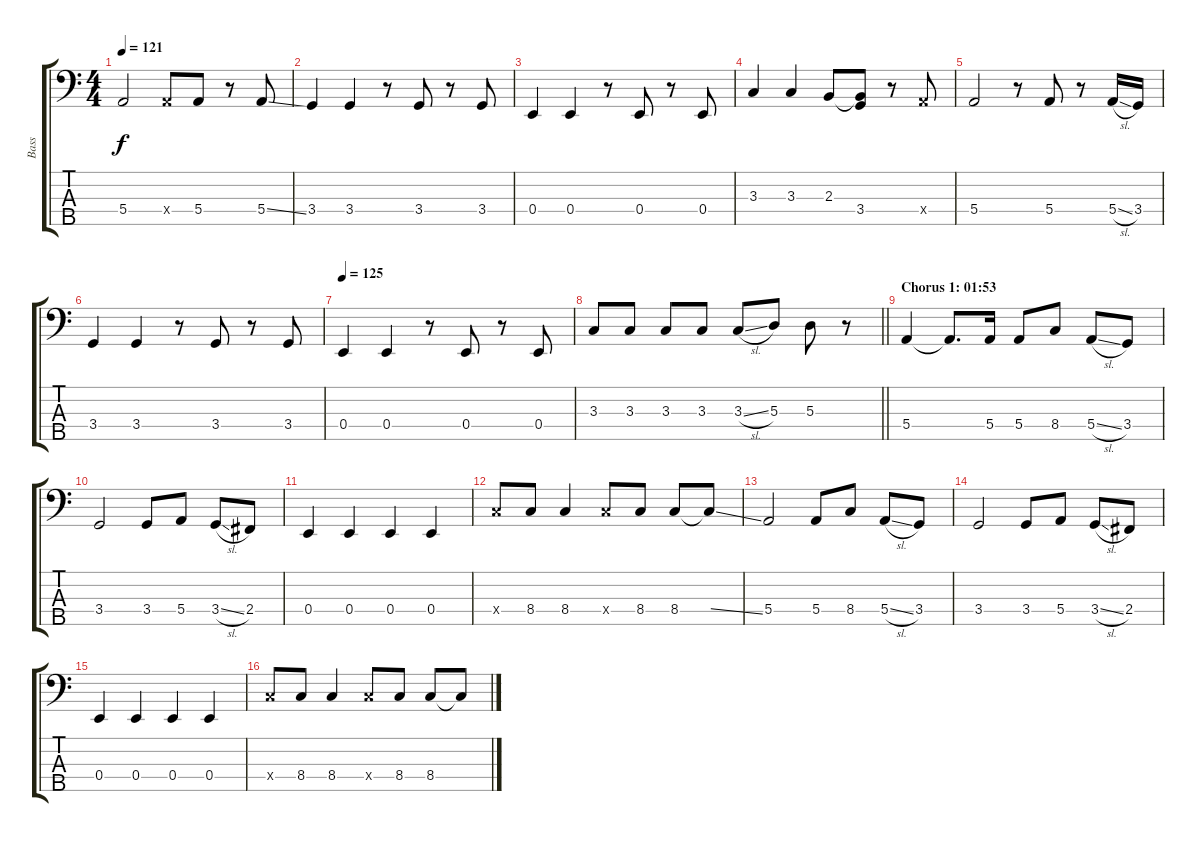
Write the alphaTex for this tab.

\track ("Bass" "Bass") {instrument electricbassfinger}
\staff {score tabs}
\tuning (G2 D2 A1 E1 B0) {hide}
\ts (4 4)
\tempo 121
\clef f4
\ks c
5.4.2{dy f} 5.4{x}.8 5.4.8 r.8 5.4{ss}.8 |
3.4.4 3.4.4 r.8 3.4.8 r.8 3.4.8 |
0.4.4 0.4.4 r.8 0.4.8 r.8 0.4.8 |
3.3.4 3.3.4 2.3.8 (2.3{t} 3.4).8 r.8 5.4{x}.8 |
5.4.2 r.8 5.4.8 r.8 5.4{sl}.16 3.4.16 |
3.4.4 3.4.4 r.8 3.4.8 r.8 3.4.8 |
\tempo 125
0.4.4 0.4.4 r.8 0.4.8 r.8 0.4.8 |
\barLineRight lightlight
3.3.8 3.3.8 3.3.8 3.3.8 3.3{sl}.8 5.3.8 5.3.8 r.8 |
\section ("" "Chorus 1: 01:53")
5.4.4 5.4{t}.8{d} 5.4.16 5.4.8 8.4.8 5.4{sl}.8 3.4.8 |
3.4.2 3.4.8 5.4.8 3.4{sl}.8 2.4.8 |
0.4.4 0.4.4 0.4.4 0.4.4 |
8.4{x}.8 8.4.8 8.4.4 8.4{x}.8 8.4.8 8.4.8 8.4{ss t}.8 |
5.4.2 5.4.8 8.4.8 5.4{sl}.8 3.4.8 |
3.4.2 3.4.8 5.4.8 3.4{sl}.8 2.4.8 |
0.4.4 0.4.4 0.4.4 0.4.4 |
8.4{x}.8 8.4.8 8.4.4 8.4{x}.8 8.4.8 8.4.8 8.4{ss t}.8
